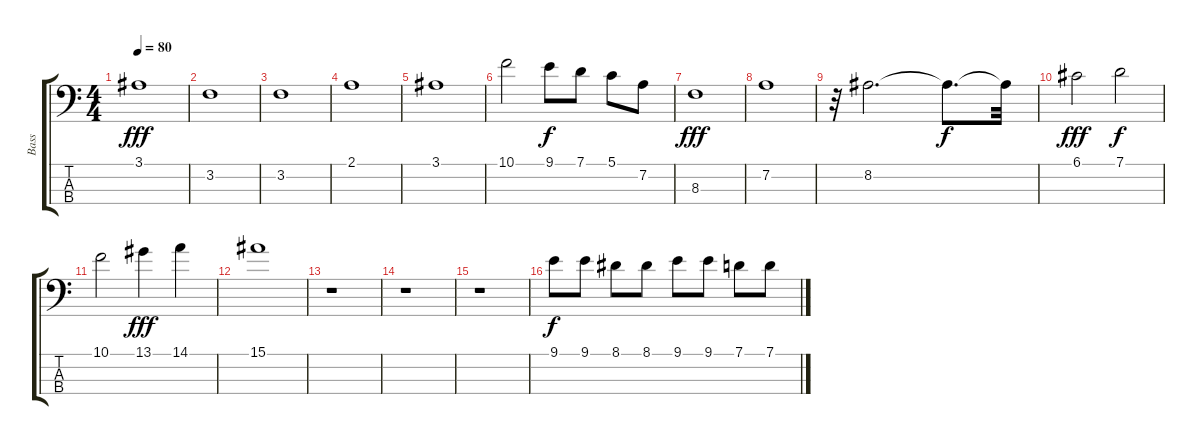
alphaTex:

\track ("Bass" "Bass") {instrument electricbassfinger}
\staff {score tabs}
\tuning (G2 D2 A1 E1) {hide}
\ts (4 4)
\tempo 80
\clef f4
\ks c
3.1.1{dy fff} |
3.2.1 |
3.2.1 |
2.1.1 |
3.1.1 |
10.1.2 9.1.8{dy f} 7.1.8 5.1.8 7.2.8 |
8.3.1{dy fff} |
7.2.1 |
r.32 8.2.2{d} 8.2{t}.8{d dy f} 8.2{t}.32 |
6.1.2{dy fff} 7.1.2{dy f} |
10.1.2 13.1.4{dy fff} 14.1.4 |
15.1.1 |
r.1 |
r.1 |
r.1 |
9.1.8{dy f} 9.1.8 8.1.8 8.1.8 9.1.8 9.1.8 7.1.8 7.1.8
